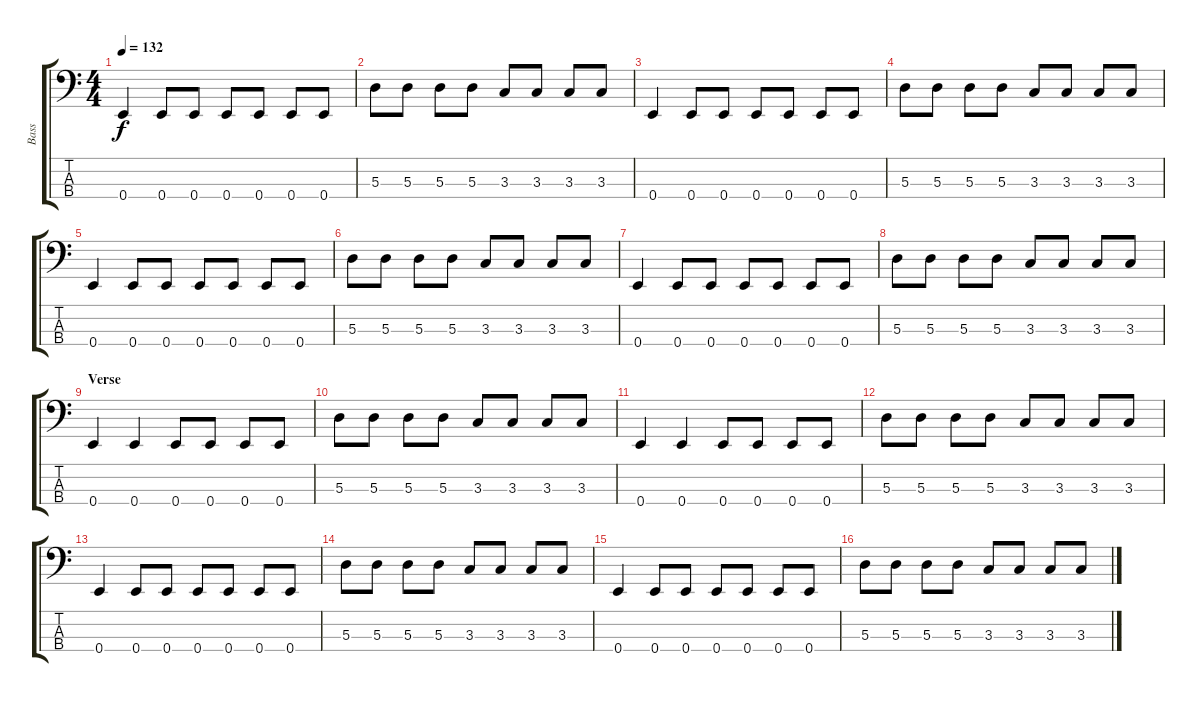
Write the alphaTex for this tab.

\track ("Bass" "Bass") {instrument electricbassfinger}
\staff {score tabs}
\tuning (G2 D2 A1 E1) {hide}
\ts (4 4)
\tempo 132
\clef f4
\ks c
0.4.4{dy f} 0.4.8 0.4.8 0.4.8 0.4.8 0.4.8 0.4.8 |
5.3.8 5.3.8 5.3.8 5.3.8 3.3.8 3.3.8 3.3.8 3.3.8 |
0.4.4 0.4.8 0.4.8 0.4.8 0.4.8 0.4.8 0.4.8 |
5.3.8 5.3.8 5.3.8 5.3.8 3.3.8 3.3.8 3.3.8 3.3.8 |
0.4.4 0.4.8 0.4.8 0.4.8 0.4.8 0.4.8 0.4.8 |
5.3.8 5.3.8 5.3.8 5.3.8 3.3.8 3.3.8 3.3.8 3.3.8 |
0.4.4 0.4.8 0.4.8 0.4.8 0.4.8 0.4.8 0.4.8 |
5.3.8 5.3.8 5.3.8 5.3.8 3.3.8 3.3.8 3.3.8 3.3.8 |
\section ("" "Verse")
0.4.4 0.4.4 0.4.8 0.4.8 0.4.8 0.4.8 |
5.3.8 5.3.8 5.3.8 5.3.8 3.3.8 3.3.8 3.3.8 3.3.8 |
0.4.4 0.4.4 0.4.8 0.4.8 0.4.8 0.4.8 |
5.3.8 5.3.8 5.3.8 5.3.8 3.3.8 3.3.8 3.3.8 3.3.8 |
0.4.4 0.4.8 0.4.8 0.4.8 0.4.8 0.4.8 0.4.8 |
5.3.8 5.3.8 5.3.8 5.3.8 3.3.8 3.3.8 3.3.8 3.3.8 |
0.4.4 0.4.8 0.4.8 0.4.8 0.4.8 0.4.8 0.4.8 |
5.3.8 5.3.8 5.3.8 5.3.8 3.3.8 3.3.8 3.3.8 3.3.8
